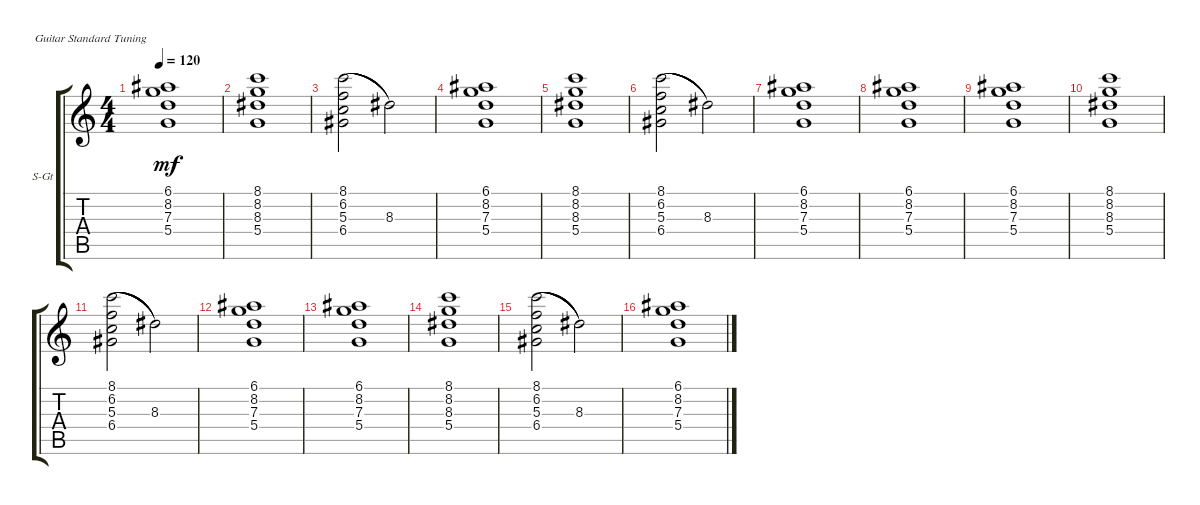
\defaultSystemsLayout 4
\bracketExtendMode groupsimilarinstruments
\firstSystemTrackNameOrientation horizontal
\otherSystemsTrackNameOrientation horizontal
\track ("Guitar 1" "S-Gt") {instrument acousticguitarsteel}
\staff {score tabs}
\tuning (E4 B3 G3 D3 A2 E2)
\ts (4 4)
\tempo 120
\clef g2
\ks c
(6.1 8.2 7.3 5.4).1{dy mf} |
(8.1 8.2 8.3 5.4).1 |
(8.1 6.2 5.3 6.4).2{legatoorigin} 8.3.2 |
(6.1 8.2 7.3 5.4).1 |
(8.1 8.2 8.3 5.4).1 |
(8.1 6.2 5.3 6.4).2{legatoorigin} 8.3.2 |
(6.1 8.2 7.3 5.4).1 |
(6.1 8.2 7.3 5.4).1 |
(6.1 8.2 7.3 5.4).1 |
(8.1 8.2 8.3 5.4).1 |
(8.1 6.2 5.3 6.4).2{legatoorigin} 8.3.2 |
(6.1 8.2 7.3 5.4).1 |
(6.1 8.2 7.3 5.4).1 |
(8.1 8.2 8.3 5.4).1 |
(8.1 6.2 5.3 6.4).2{legatoorigin} 8.3.2 |
(6.1 8.2 7.3 5.4).1
